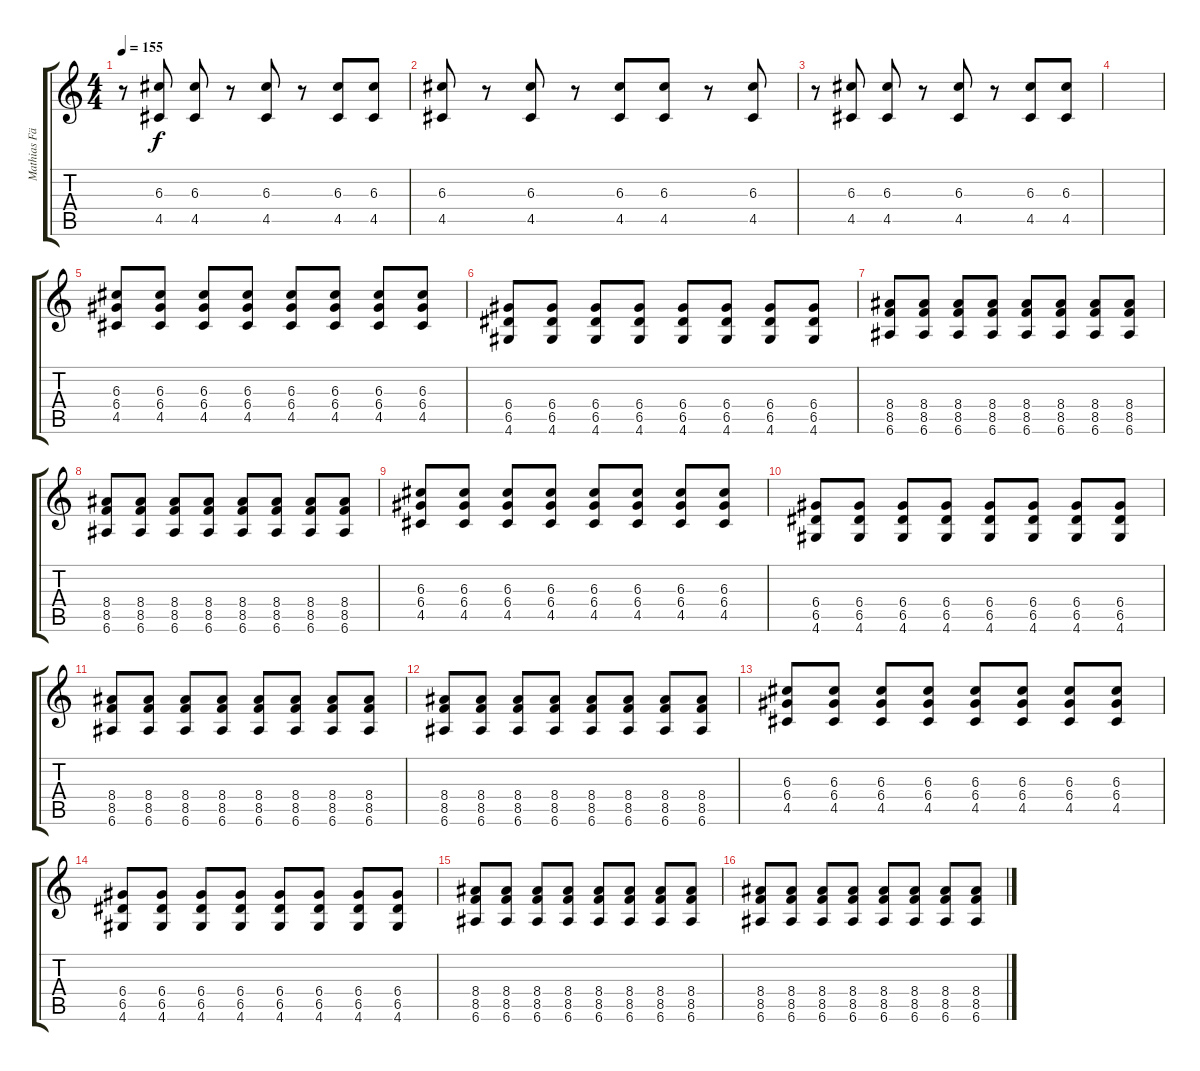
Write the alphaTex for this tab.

\track ("Mathias Färm Rhytm" "Mathias Fä") {instrument distortionguitar}
\staff {score tabs}
\tuning (E4 B3 G3 D3 A2 E2) {hide}
\ts (4 4)
\tempo 155
\clef g2
\ks c
r.8{dy f} (6.3 4.5).8 (6.3 4.5).8 r.8 (6.3 4.5).8 r.8 (6.3 4.5).8 (6.3 4.5).8 |
(6.3 4.5).8 r.8 (6.3 4.5).8 r.8 (6.3 4.5).8 (6.3 4.5).8 r.8 (6.3 4.5).8 |
r.8 (6.3 4.5).8 (6.3 4.5).8 r.8 (6.3 4.5).8 r.8 (6.3 4.5).8 (6.3 4.5).8 |
|
(6.3 6.4 4.5).8 (6.3 6.4 4.5).8 (6.3 6.4 4.5).8 (6.3 6.4 4.5).8 (6.3 6.4 4.5).8 (6.3 6.4 4.5).8 (6.3 6.4 4.5).8 (6.3 6.4 4.5).8 |
(6.4 6.5 4.6).8 (6.4 6.5 4.6).8 (6.4 6.5 4.6).8 (6.4 6.5 4.6).8 (6.4 6.5 4.6).8 (6.4 6.5 4.6).8 (6.4 6.5 4.6).8 (6.4 6.5 4.6).8 |
(8.4 8.5 6.6).8 (8.4 8.5 6.6).8 (8.4 8.5 6.6).8 (8.4 8.5 6.6).8 (8.4 8.5 6.6).8 (8.4 8.5 6.6).8 (8.4 8.5 6.6).8 (8.4 8.5 6.6).8 |
(8.4 8.5 6.6).8 (8.4 8.5 6.6).8 (8.4 8.5 6.6).8 (8.4 8.5 6.6).8 (8.4 8.5 6.6).8 (8.4 8.5 6.6).8 (8.4 8.5 6.6).8 (8.4 8.5 6.6).8 |
(6.3 6.4 4.5).8 (6.3 6.4 4.5).8 (6.3 6.4 4.5).8 (6.3 6.4 4.5).8 (6.3 6.4 4.5).8 (6.3 6.4 4.5).8 (6.3 6.4 4.5).8 (6.3 6.4 4.5).8 |
(6.4 6.5 4.6).8 (6.4 6.5 4.6).8 (6.4 6.5 4.6).8 (6.4 6.5 4.6).8 (6.4 6.5 4.6).8 (6.4 6.5 4.6).8 (6.4 6.5 4.6).8 (6.4 6.5 4.6).8 |
(8.4 8.5 6.6).8 (8.4 8.5 6.6).8 (8.4 8.5 6.6).8 (8.4 8.5 6.6).8 (8.4 8.5 6.6).8 (8.4 8.5 6.6).8 (8.4 8.5 6.6).8 (8.4 8.5 6.6).8 |
(8.4 8.5 6.6).8 (8.4 8.5 6.6).8 (8.4 8.5 6.6).8 (8.4 8.5 6.6).8 (8.4 8.5 6.6).8 (8.4 8.5 6.6).8 (8.4 8.5 6.6).8 (8.4 8.5 6.6).8 |
(6.3 6.4 4.5).8 (6.3 6.4 4.5).8 (6.3 6.4 4.5).8 (6.3 6.4 4.5).8 (6.3 6.4 4.5).8 (6.3 6.4 4.5).8 (6.3 6.4 4.5).8 (6.3 6.4 4.5).8 |
(6.4 6.5 4.6).8 (6.4 6.5 4.6).8 (6.4 6.5 4.6).8 (6.4 6.5 4.6).8 (6.4 6.5 4.6).8 (6.4 6.5 4.6).8 (6.4 6.5 4.6).8 (6.4 6.5 4.6).8 |
(8.4 8.5 6.6).8 (8.4 8.5 6.6).8 (8.4 8.5 6.6).8 (8.4 8.5 6.6).8 (8.4 8.5 6.6).8 (8.4 8.5 6.6).8 (8.4 8.5 6.6).8 (8.4 8.5 6.6).8 |
(8.4 8.5 6.6).8 (8.4 8.5 6.6).8 (8.4 8.5 6.6).8 (8.4 8.5 6.6).8 (8.4 8.5 6.6).8 (8.4 8.5 6.6).8 (8.4 8.5 6.6).8 (8.4 8.5 6.6).8
